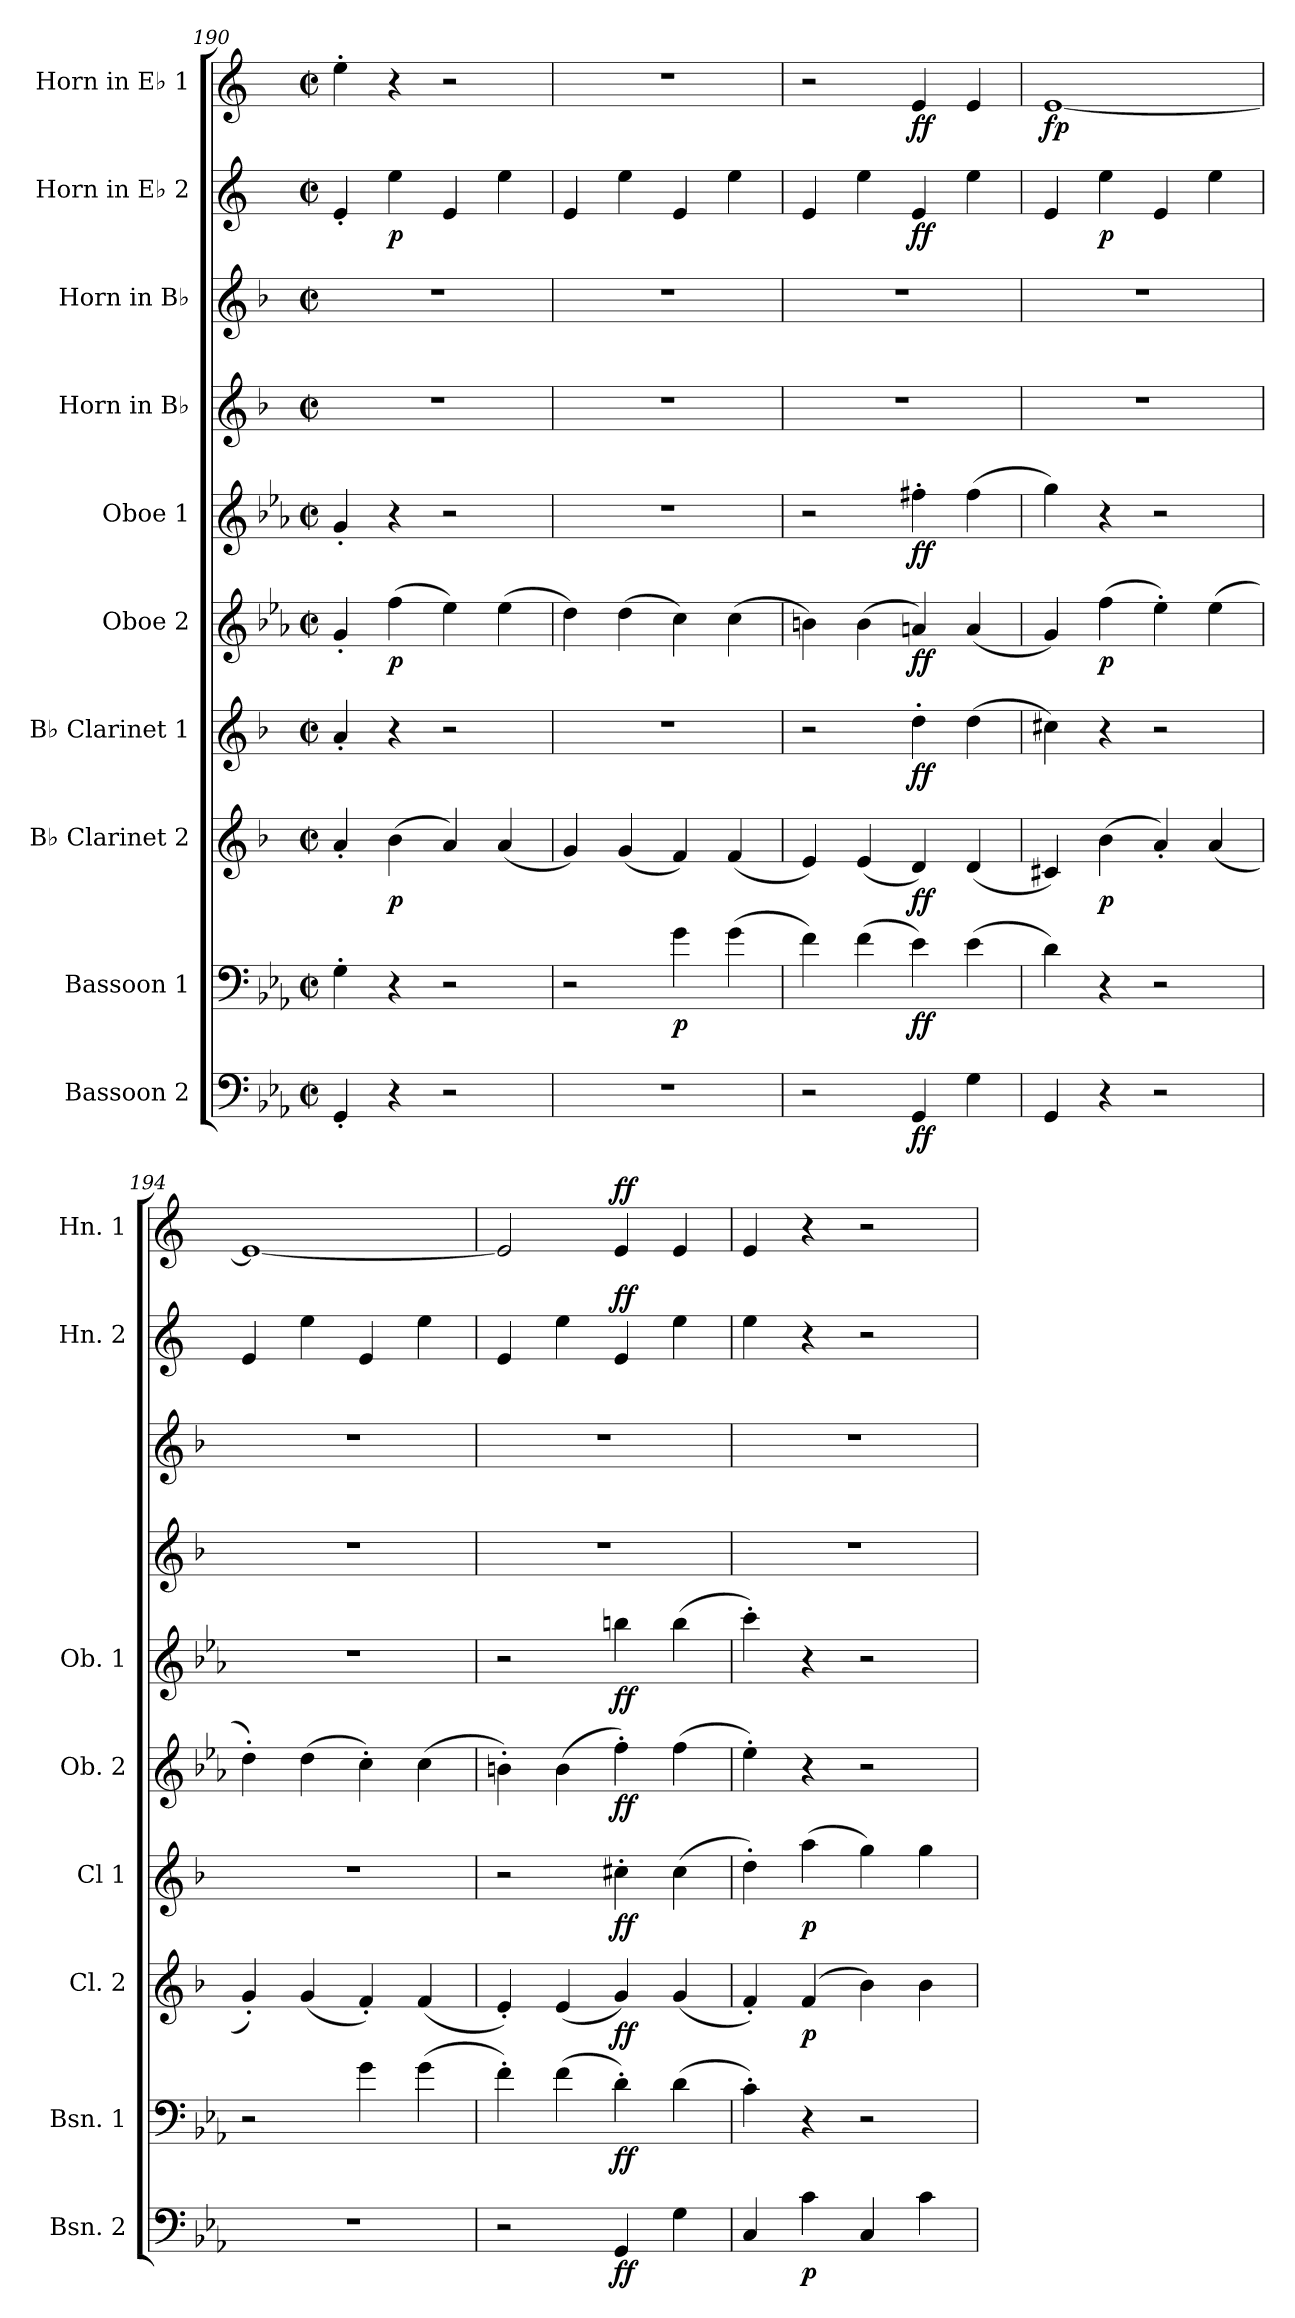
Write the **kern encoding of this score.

**kern	**dynam	**kern	**dynam	**kern	**dynam	**kern	**dynam	**kern	**dynam	**kern	**dynam	**kern	**kern	**kern	**dynam	**kern	**dynam
*part10	*part10	*part9	*part9	*part8	*part8	*part7	*part7	*part6	*part6	*part5	*part5	*part4	*part3	*part2	*part2	*part1	*part1
*staff10	*staff10	*staff9	*staff9	*staff8	*staff8	*staff7	*staff7	*staff6	*staff6	*staff5	*staff5	*staff4	*staff3	*staff2	*staff2	*staff1	*staff1
*I"Bassoon 2	*	*I"Bassoon 1	*	*I"B♭ Clarinet 2	*	*I"B♭ Clarinet 1	*	*I"Oboe 2	*	*I"Oboe 1	*	*I"Horn in B♭	*I"Horn in B♭	*I"Horn in E♭ 2	*	*I"Horn in E♭ 1	*
*I'Bsn. 2	*	*I'Bsn. 1	*	*I'Cl. 2	*	*I'Cl 1	*	*I'Ob. 2	*	*I'Ob. 1	*	*	*	*I'Hn. 2	*	*I'Hn. 1	*
*clefF4	*	*clefF4	*	*clefG2	*	*clefG2	*	*clefG2	*	*clefG2	*	*clefG2	*clefG2	*clefG2	*	*clefG2	*
*	*	*	*	*ITrd1c2	*	*ITrd1c2	*	*	*	*	*	*ITrd1c2	*ITrd1c2	*ITrd5c9	*	*ITrd5c9	*
*k[b-e-a-]	*	*k[b-e-a-]	*	*k[b-e-a-]	*	*k[b-e-a-]	*	*k[b-e-a-]	*	*k[b-e-a-]	*	*k[b-e-a-]	*k[b-e-a-]	*k[b-e-a-]	*	*k[b-e-a-]	*
*M2/2	*	*M2/2	*	*M2/2	*	*M2/2	*	*M2/2	*	*M2/2	*	*M2/2	*M2/2	*M2/2	*	*M2/2	*
*met(c|)	*	*met(c|)	*	*met(c|)	*	*met(c|)	*	*met(c|)	*	*met(c|)	*	*met(c|)	*met(c|)	*met(c|)	*	*met(c|)	*
=190	=190	=190	=190	=190	=190	=190	=190	=190	=190	=190	=190	=190	=190	=190	=190	=190	=190
4GG'/	.	4G'\	.	4g'/	.	4g'/	.	4g'/	.	4g'/	.	1r	1r	4G'/	.	4g'\	.
!	!	!	!	!	!LO:DY:b	!	!	!	!LO:DY:b	!	!	!	!	!	!LO:DY:b	!	!
4r	.	4r	.	(>4a-\	p	4r	.	(>4ff\	p	4r	.	.	.	4g\	p	4r	.
2r	.	2r	.	4g/)	.	2r	.	4ee-\)	.	2r	.	.	.	4G/	.	2r	.
.	.	.	.	(<4g/	.	.	.	(>4ee-\	.	.	.	.	.	4g\	.	.	.
=191	=191	=191	=191	=191	=191	=191	=191	=191	=191	=191	=191	=191	=191	=191	=191	=191	=191
1r	.	2r	.	4f/)	.	1r	.	4dd\)	.	1r	.	1r	1r	4G/	.	1r	.
.	.	.	.	(<4f/	.	.	.	(>4dd\	.	.	.	.	.	4g\	.	.	.
!	!	!	!LO:DY:b	!	!	!	!	!	!	!	!	!	!	!	!	!	!
.	.	4g\	p	4e-/)	.	.	.	4cc\)	.	.	.	.	.	4G/	.	.	.
.	.	(>4g\	.	(<4e-/	.	.	.	(>4cc\	.	.	.	.	.	4g\	.	.	.
=192	=192	=192	=192	=192	=192	=192	=192	=192	=192	=192	=192	=192	=192	=192	=192	=192	=192
2r	.	4f\)	.	4d/)	.	2r	.	4bn\)	.	2r	.	1r	1r	4G/	.	2r	.
.	.	(>4f\	.	(<4d/	.	.	.	(>4b\	.	.	.	.	.	4g\	.	.	.
!	!LO:DY:b	!	!LO:DY:b	!	!LO:DY:b	!	!LO:DY:b	!	!LO:DY:b	!	!LO:DY:b	!	!	!	!LO:DY:b	!	!LO:DY:b
4GG/	ff	4e-\)	ff	4c/)	ff	4cc'\	ff	4an/)	ff	4ff#X'\	ff	.	.	4G/	ff	4G/	ff
4G\	.	(>4e-\	.	(<4c/	.	(>4cc\	.	(<4a/	.	(>4ff#\	.	.	.	4g\	.	4G/	.
=193	=193	=193	=193	=193	=193	=193	=193	=193	=193	=193	=193	=193	=193	=193	=193	=193	=193
!	!	!	!	!	!	!	!	!	!	!	!	!	!	!	!	!	!LO:DY:b
4GG/	.	4d\)	.	4Bn/)	.	4bn\)	.	4g/)	.	4gg\)	.	1r	1r	4G/	.	[1G	fp
!	!	!	!	!	!LO:DY:b	!	!	!	!LO:DY:b	!	!	!	!	!	!LO:DY:b	!	!
4r	.	4r	.	(>4a-\	p	4r	.	(>4ff\	p	4r	.	.	.	4g\	p	.	.
2r	.	2r	.	4g'/)	.	2r	.	4ee-'\)	.	2r	.	.	.	4G/	.	.	.
.	.	.	.	(<4g/	.	.	.	(>4ee-\	.	.	.	.	.	4g\	.	.	.
=194	=194	=194	=194	=194	=194	=194	=194	=194	=194	=194	=194	=194	=194	=194	=194	=194	=194
1r	.	2r	.	4f'/)	.	1r	.	4dd'\)	.	1r	.	1r	1r	4G/	.	1G_	.
.	.	.	.	(<4f/	.	.	.	(>4dd\	.	.	.	.	.	4g\	.	.	.
.	.	4g\	.	4e-'/)	.	.	.	4cc'\)	.	.	.	.	.	4G/	.	.	.
.	.	(>4g\	.	(<4e-/	.	.	.	(>4cc\	.	.	.	.	.	4g\	.	.	.
=195	=195	=195	=195	=195	=195	=195	=195	=195	=195	=195	=195	=195	=195	=195	=195	=195	=195
2r	.	4f'\)	.	4d'/)	.	2r	.	4bn'\)	.	2r	.	1r	1r	4G/	.	2G/]	.
.	.	(>4f\	.	(<4d/	.	.	.	(>4b\	.	.	.	.	.	4g\	.	.	.
!	!LO:DY:b	!	!LO:DY:b	!	!LO:DY:b	!	!LO:DY:b	!	!LO:DY:b	!	!LO:DY:b	!	!	!	!LO:DY:a	!	!LO:DY:a
4GG/	ff	4d'\)	ff	4f/)	ff	4bn'\	ff	4ff'\)	ff	4bbn\	ff	.	.	4G/	ff	4G/	ff
4G\	.	(>4d\	.	(<4f/	.	(>4b\	.	(>4ff\	.	(>4bb\	.	.	.	4g\	.	4G/	.
!!LO:PB:g=z
=196	=196	=196	=196	=196	=196	=196	=196	=196	=196	=196	=196	=196	=196	=196	=196	=196	=196
4C/	.	4c'\)	.	4e-'/)	.	4cc'\)	.	4ee-'\)	.	4ccc'\)	.	1r	1r	4g\	.	4G/	.
!	!LO:DY:b	!	!	!	!LO:DY:b	!	!LO:DY:b	!	!	!	!	!	!	!	!	!	!
4c\	p	4r	.	(>4e-/	p	(>4gg\	p	4r	.	4r	.	.	.	4r	.	4r	.
4C/	.	2r	.	4a-\)	.	4ff\)	.	2r	.	2r	.	.	.	2r	.	2r	.
4c\	.	.	.	4a-\	.	4ff\	.	.	.	.	.	.	.	.	.	.	.
=	=	=	=	=	=	=	=	=	=	=	=	=	=	=	=	=	=
*-	*-	*-	*-	*-	*-	*-	*-	*-	*-	*-	*-	*-	*-	*-	*-	*-	*-
